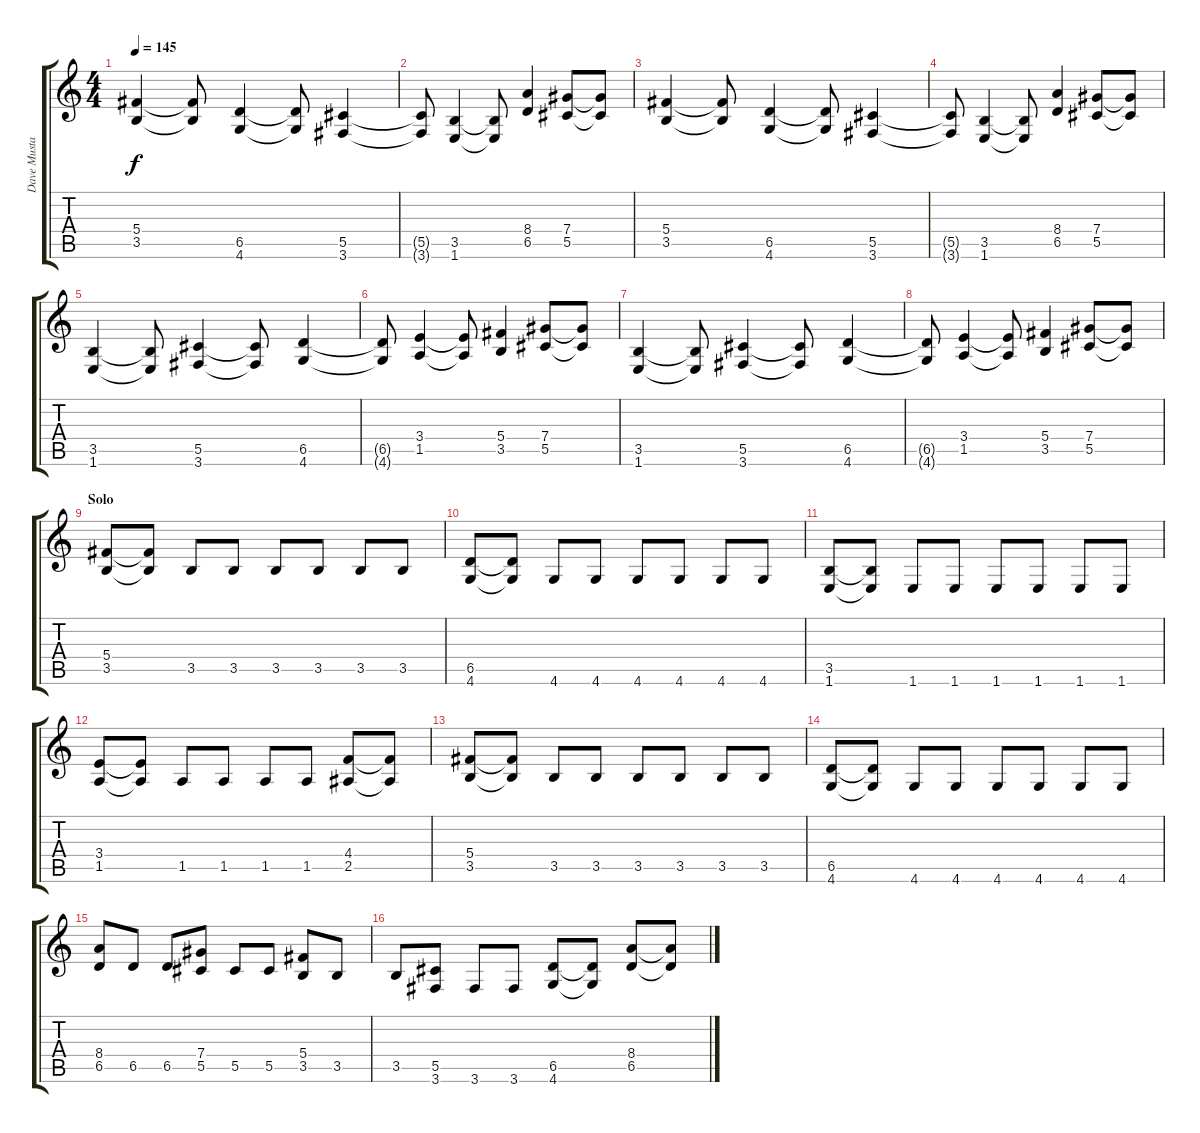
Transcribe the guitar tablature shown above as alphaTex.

\track ("Dave Mustaine" "Dave Musta") {instrument distortionguitar}
\staff {score tabs}
\tuning (Eb4 Bb3 Gb3 Db3 Ab2 Eb2) {hide}
\ts (4 4)
\tempo 145
\clef g2
\ks c
(5.4 3.5).4{dy f} (5.4{t} 3.5{t}).8 (6.5 4.6).4 (6.5{t} 4.6{t}).8 (5.5 3.6).4 |
(5.5{t} 3.6{t}).8 (3.5 1.6).4 (3.5{t} 1.6{t}).8 (8.4 6.5).4 (7.4 5.5).8 (7.4{t} 5.5{t}).8 |
(5.4 3.5).4 (5.4{t} 3.5{t}).8 (6.5 4.6).4 (6.5{t} 4.6{t}).8 (5.5 3.6).4 |
(5.5{t} 3.6{t}).8 (3.5 1.6).4 (3.5{t} 1.6{t}).8 (8.4 6.5).4 (7.4 5.5).8 (7.4{t} 5.5{t}).8 |
(3.5 1.6).4 (3.5{t} 1.6{t}).8 (5.5 3.6).4 (5.5{t} 3.6{t}).8 (6.5 4.6).4 |
(6.5{t} 4.6{t}).8 (3.4 1.5).4 (3.4{t} 1.5{t}).8 (5.4 3.5).4 (7.4 5.5).8 (7.4{t} 5.5{t}).8 |
(3.5 1.6).4 (3.5{t} 1.6{t}).8 (5.5 3.6).4 (5.5{t} 3.6{t}).8 (6.5 4.6).4 |
(6.5{t} 4.6{t}).8 (3.4 1.5).4 (3.4{t} 1.5{t}).8 (5.4 3.5).4 (7.4 5.5).8 (7.4{t} 5.5{t}).8 |
\section ("" "Solo")
(5.4 3.5).8 (5.4{t} 3.5{t}).8 3.5.8 3.5.8 3.5.8 3.5.8 3.5.8 3.5.8 |
(6.5 4.6).8 (6.5{t} 4.6{t}).8 4.6.8 4.6.8 4.6.8 4.6.8 4.6.8 4.6.8 |
(3.5 1.6).8 (3.5{t} 1.6{t}).8 1.6.8 1.6.8 1.6.8 1.6.8 1.6.8 1.6.8 |
(3.4 1.5).8 (3.4{t} 1.5{t}).8 1.5.8 1.5.8 1.5.8 1.5.8 (4.4 2.5).8 (4.4{t} 2.5{t}).8 |
(5.4 3.5).8 (5.4{t} 3.5{t}).8 3.5.8 3.5.8 3.5.8 3.5.8 3.5.8 3.5.8 |
(6.5 4.6).8 (6.5{t} 4.6{t}).8 4.6.8 4.6.8 4.6.8 4.6.8 4.6.8 4.6.8 |
(8.4 6.5).8 6.5.8 6.5.8 (7.4 5.5).8 5.5.8 5.5.8 (5.4 3.5).8 3.5.8 |
3.5.8 (5.5 3.6).8 3.6.8 3.6.8 (6.5 4.6).8 (6.5{t} 4.6{t}).8 (8.4 6.5).8 (8.4{t} 6.5{t}).8
